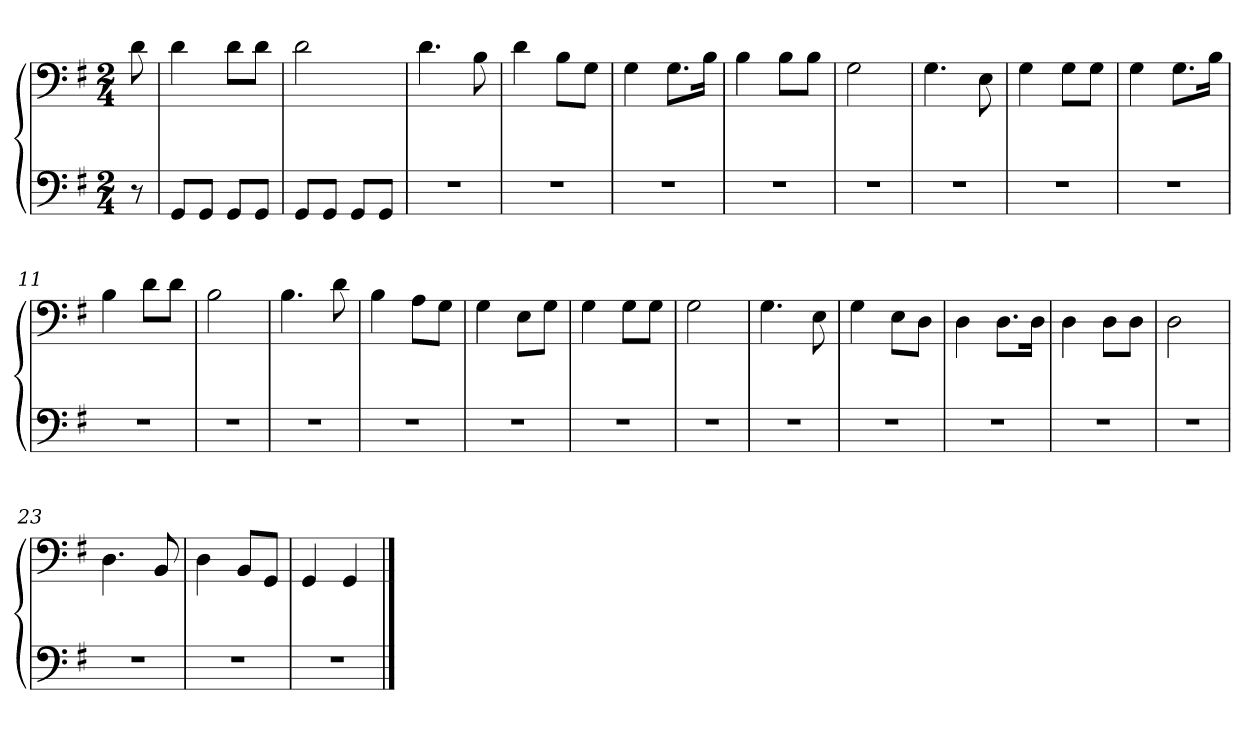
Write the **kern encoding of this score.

**kern	**kern
*part1	*part1
*staff2	*staff1
*clefF4	*clefF4
*k[f#]	*k[f#]
*M2/4	*M2/4
=	=
8r	8d\
=1	=1
8GG/L	4d\
8GG/J	.
8GG/L	8d\L
8GG/J	8d\J
=2	=2
8GG/L	2d\
8GG/J	.
8GG/L	.
8GG/J	.
=3	=3
2r	4.d\
.	8B\
=4	=4
2r	4d\
.	8B\L
.	8G\J
=5	=5
2r	4G\
.	8.G\L
.	16B\Jk
=6	=6
2r	4B\
.	8B\L
.	8B\J
=7	=7
2r	2G\
=8	=8
2r	4.G\
.	8E\
=9	=9
2r	4G\
.	8G\L
.	8G\J
=10	=10
2r	4G\
.	8.G\L
.	16B\Jk
=11	=11
2r	4B\
.	8d\L
.	8d\J
=12	=12
2r	2B\
=13	=13
2r	4.B\
.	8d\
=14	=14
2r	4B\
.	8A\L
.	8G\J
=15	=15
2r	4G\
.	8E\L
.	8G\J
=16	=16
2r	4G\
.	8G\L
.	8G\J
=17	=17
2r	2G\
=18	=18
2r	4.G\
.	8E\
=19	=19
2r	4G\
.	8E\L
.	8D\J
=20	=20
2r	4D\
.	8.D\L
.	16D\Jk
=21	=21
2r	4D\
.	8D\L
.	8D\J
=22	=22
2r	2D\
=23	=23
2r	4.D\
.	8BB/
=24	=24
2r	4D\
.	8BB/L
.	8GG/J
=25	=25
2r	4GG/
.	4GG/
==	==
*-	*-
